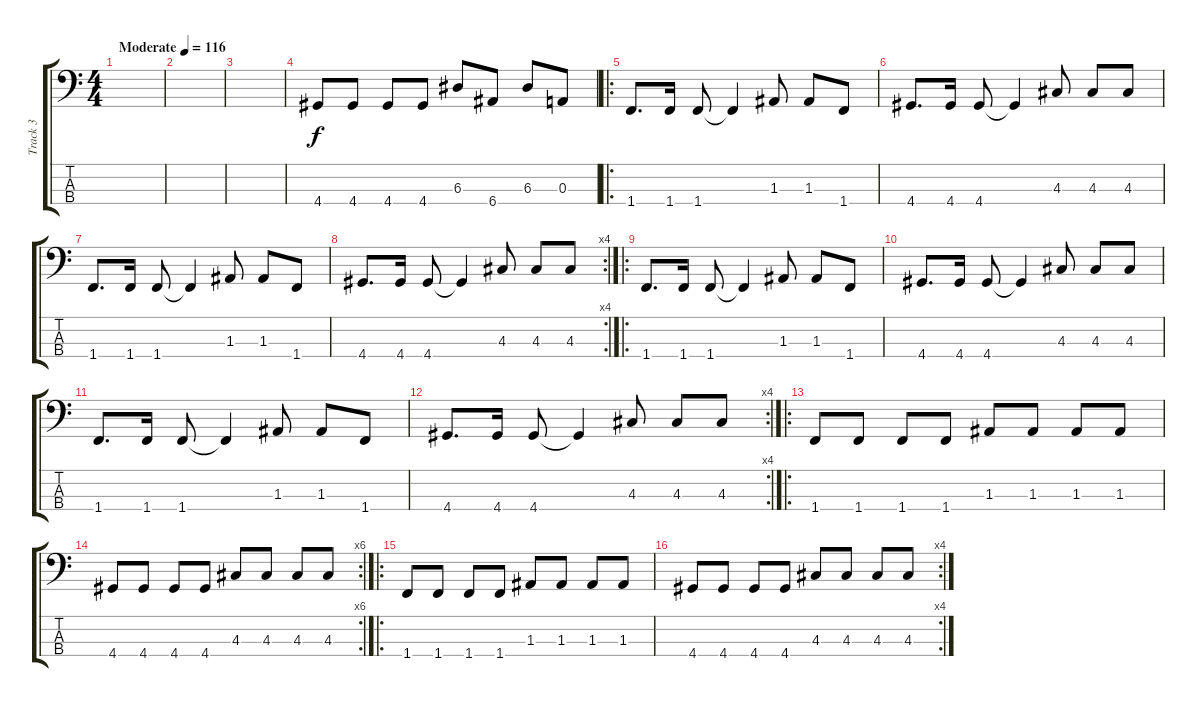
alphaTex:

\track ("Track 3" "Track 3") {instrument electricbassfinger}
\staff {score tabs}
\tuning (G2 D2 A1 E1) {hide}
\ts (4 4)
\tempo (116 "Moderate")
\clef f4
\ks c
|
|
|
4.4.8 4.4.8 4.4.8 4.4.8 6.3.8 6.4.8 6.3.8 0.3.8 |
\ro
1.4.8{d} 1.4.16 1.4.8 1.4{t}.4 1.3.8 1.3.8 1.4.8 |
4.4.8{d} 4.4.16 4.4.8 4.4{t}.4 4.3.8 4.3.8 4.3.8 |
1.4.8{d} 1.4.16 1.4.8 1.4{t}.4 1.3.8 1.3.8 1.4.8 |
\rc 4
4.4.8{d} 4.4.16 4.4.8 4.4{t}.4 4.3.8 4.3.8 4.3.8 |
\ro
1.4.8{d} 1.4.16 1.4.8 1.4{t}.4 1.3.8 1.3.8 1.4.8 |
4.4.8{d} 4.4.16 4.4.8 4.4{t}.4 4.3.8 4.3.8 4.3.8 |
1.4.8{d} 1.4.16 1.4.8 1.4{t}.4 1.3.8 1.3.8 1.4.8 |
\rc 4
4.4.8{d} 4.4.16 4.4.8 4.4{t}.4 4.3.8 4.3.8 4.3.8 |
\ro
1.4.8 1.4.8 1.4.8 1.4.8 1.3.8 1.3.8 1.3.8 1.3.8 |
\rc 6
4.4.8 4.4.8 4.4.8 4.4.8 4.3.8 4.3.8 4.3.8 4.3.8 |
\ro
1.4.8 1.4.8 1.4.8 1.4.8 1.3.8 1.3.8 1.3.8 1.3.8 |
\rc 4
4.4.8 4.4.8 4.4.8 4.4.8 4.3.8 4.3.8 4.3.8 4.3.8
